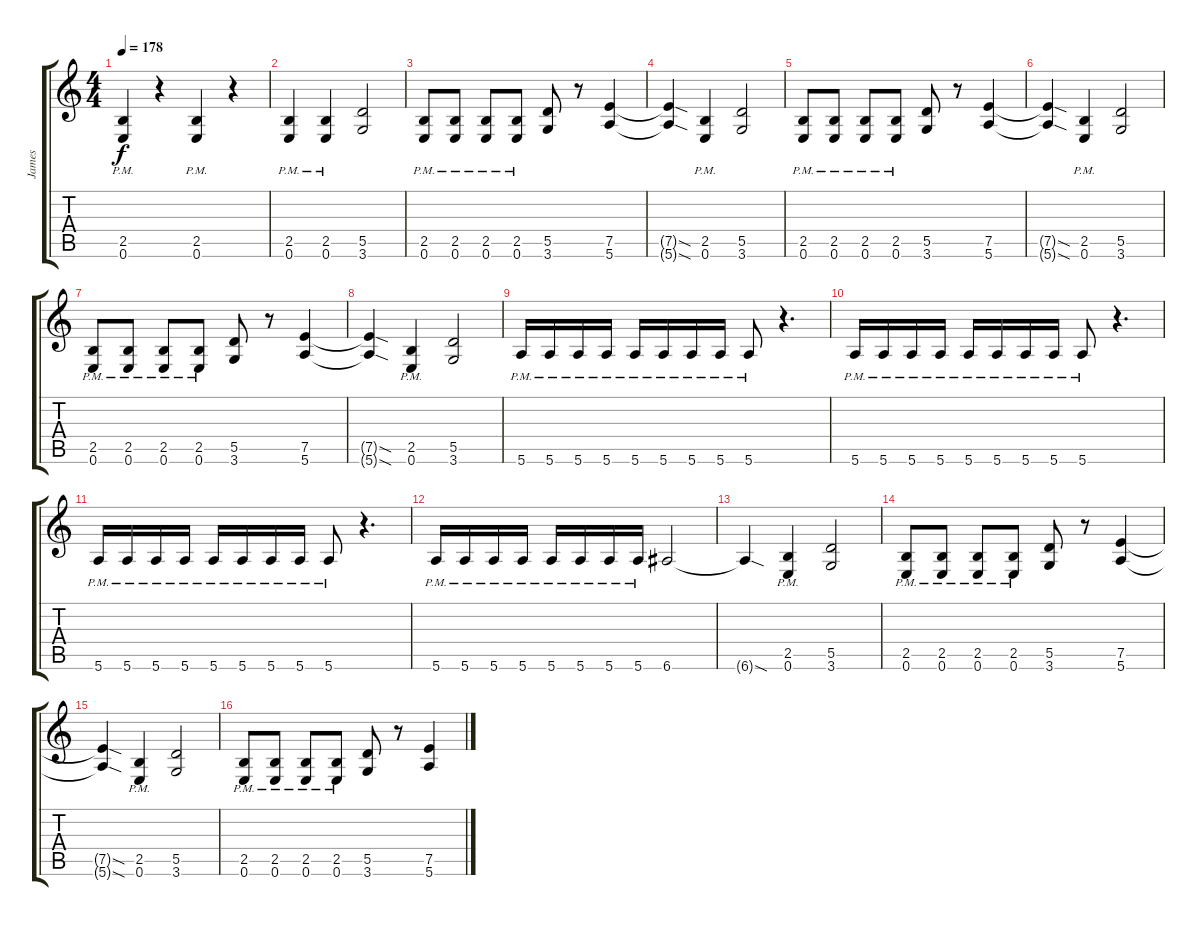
\track ("James" "James") {instrument distortionguitar}
\staff {score tabs}
\tuning (E4 B3 G3 D3 A2 E2) {hide}
\ts (4 4)
\tempo 178
\clef g2
\ks c
(2.5{pm} 0.6{pm}).4{dy f} r.4 (2.5{pm} 0.6{pm}).4 r.4 |
(2.5{pm} 0.6{pm}).4 (2.5{pm} 0.6{pm}).4 (5.5 3.6).2 |
(2.5{pm} 0.6{pm}).8 (2.5{pm} 0.6{pm}).8 (2.5{pm} 0.6{pm}).8 (2.5{pm} 0.6{pm}).8 (5.5 3.6).8 r.8 (7.5 5.6).4 |
(7.5{sod t} 5.6{sod t}).4 (2.5{pm} 0.6{pm}).4 (5.5 3.6).2 |
(2.5{pm} 0.6{pm}).8 (2.5{pm} 0.6{pm}).8 (2.5{pm} 0.6{pm}).8 (2.5{pm} 0.6{pm}).8 (5.5 3.6).8 r.8 (7.5 5.6).4 |
(7.5{sod t} 5.6{sod t}).4 (2.5{pm} 0.6{pm}).4 (5.5 3.6).2 |
(2.5{pm} 0.6{pm}).8 (2.5{pm} 0.6{pm}).8 (2.5{pm} 0.6{pm}).8 (2.5{pm} 0.6{pm}).8 (5.5 3.6).8 r.8 (7.5 5.6).4 |
(7.5{sod t} 5.6{sod t}).4 (2.5{pm} 0.6{pm}).4 (5.5 3.6).2 |
5.6{pm}.16 5.6{pm}.16 5.6{pm}.16 5.6{pm}.16 5.6{pm}.16 5.6{pm}.16 5.6{pm}.16 5.6{pm}.16 5.6{pm}.8 r.4{d} |
5.6{pm}.16 5.6{pm}.16 5.6{pm}.16 5.6{pm}.16 5.6{pm}.16 5.6{pm}.16 5.6{pm}.16 5.6{pm}.16 5.6{pm}.8 r.4{d} |
5.6{pm}.16 5.6{pm}.16 5.6{pm}.16 5.6{pm}.16 5.6{pm}.16 5.6{pm}.16 5.6{pm}.16 5.6{pm}.16 5.6{pm}.8 r.4{d} |
5.6{pm}.16 5.6{pm}.16 5.6{pm}.16 5.6{pm}.16 5.6{pm}.16 5.6{pm}.16 5.6{pm}.16 5.6{pm}.16 6.6.2 |
6.6{sod t}.4 (2.5{pm} 0.6{pm}).4 (5.5 3.6).2 |
(2.5{pm} 0.6{pm}).8 (2.5{pm} 0.6{pm}).8 (2.5{pm} 0.6{pm}).8 (2.5{pm} 0.6{pm}).8 (5.5 3.6).8 r.8 (7.5 5.6).4 |
(7.5{sod t} 5.6{sod t}).4 (2.5{pm} 0.6{pm}).4 (5.5 3.6).2 |
(2.5{pm} 0.6{pm}).8 (2.5{pm} 0.6{pm}).8 (2.5{pm} 0.6{pm}).8 (2.5{pm} 0.6{pm}).8 (5.5 3.6).8 r.8 (7.5 5.6).4
